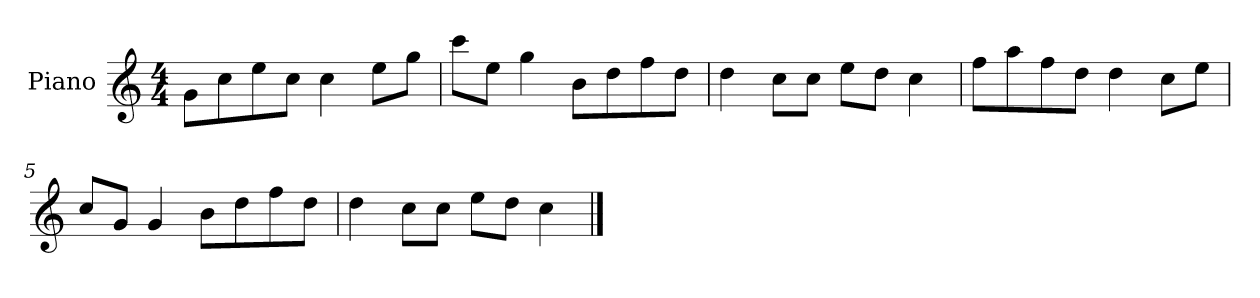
**kern
*part1
*staff1
*I"Piano
*I'P-no
*clefG2
*k[]
*M4/4
*MM90
=1
8g\L
8cc\
8ee\
8cc\J
4cc\
8ee\L
8gg\J
=2
8ccc\L
8ee\J
4gg\
8b\L
8dd\
8ff\
8dd\J
=3
4dd\
8cc\L
8cc\J
8ee\L
8dd\J
4cc\
=4
8ff\L
8aa\
8ff\
8dd\J
4dd\
8cc\L
8ee\J
=5
8cc/L
8g/J
4g/
8b\L
8dd\
8ff\
8dd\J
!!LO:LB:g=z
=6
4dd\
8cc\L
8cc\J
8ee\L
8dd\J
4cc\
==
*-
